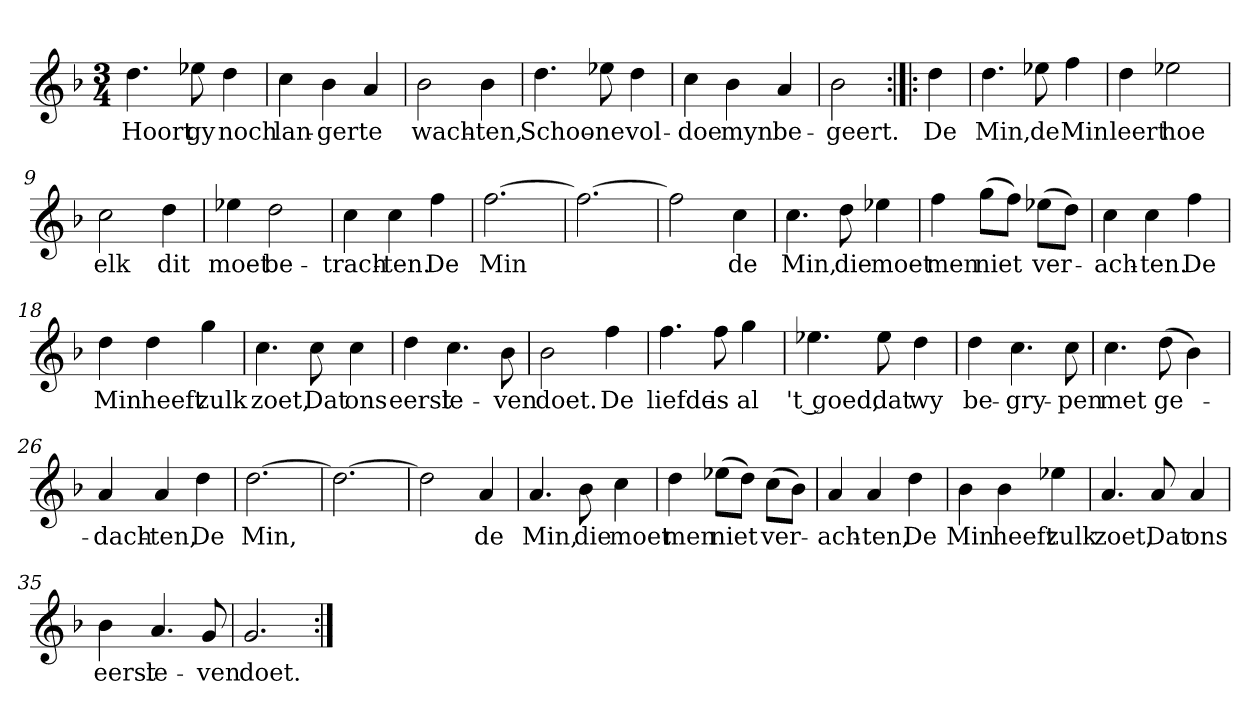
**kern	**text
*part1	*part1
*staff1	*staff1
*clefG2	*
*k[b-]	*
*G:dor	*
*M3/4	*
*MM120	*
=1	=1
4.dd	Hoort
8ee-X	gy
4dd	noch
=2	=2
4cc	lan-
4b-	-ger
4a	te
=3	=3
2b-	wach-
4b-	-ten,
=4	=4
4.dd	Schoo-
8ee-X	-ne
4dd	vol-
=5	=5
4cc	-doe
4b-	myn
4a	be-
=6	=6
2b-	-geert.
=:|!|:	=:|!|:
4dd	De
=7	=7
4.dd	Min,
8ee-X	de
4ff	Min
=8	=8
4dd	leert
2ee-X	hoe
=9	=9
2cc	elk
4dd	dit
=10	=10
4ee-X	moet
2dd	be-
=11	=11
4cc	-trach-
4cc	-ten.
4ff	De
=12	=12
[2.ff	Min
=13	=13
2.ff_	.
=14	=14
2ff]	.
4cc	de
=15	=15
4.cc	Min,
8dd	die
4ee-X	moet
=16	=16
4ff	men
(8gg\L	niet
8ff\J)	.
(8ee-X\L	ver-
8dd\J)	.
=17	=17
4cc	-ach-
4cc	-ten.
4ff	De
=18	=18
4dd	Min
4dd	heeft
4gg	zulk
=19	=19
4.cc	zoet,
8cc	Dat
4cc	ons
=20	=20
4dd	eerst
4.cc	le-
8b-	-ven
=21	=21
2b-	doet.
4ff	De
=22	=22
4.ff	liefde
8ff	is
4gg	al
=23	=23
4.ee-X	't goed,
8ee-	dat
4dd	wy
=24	=24
4dd	be-
4.cc	-gry-
8cc	-pen
=25	=25
4.cc	met
(8dd	ge-
4b-)	.
=26	=26
4a	-dach-
4a	-ten,
4dd	De
=27	=27
[2.dd	Min,
=28	=28
2.dd_	.
=29	=29
2dd]	.
4a	de
=30	=30
4.a	Min,
8b-	die
4cc	moet
=31	=31
4dd	men
(8ee-X\L	niet
8dd\J)	_
(8cc\L	ver-
8b-\J)	.
=32	=32
4a	-ach-
4a	-ten,
4dd	De
=33	=33
4b-	Min
4b-	heeft
4ee-X	zulk
=34	=34
4.a	zoet,
8a	Dat
4a	ons
=35	=35
4b-	eerst
4.a	le-
8g	-ven
=36	=36
2.g	doet.
=:|!	=:|!
*-	*-
